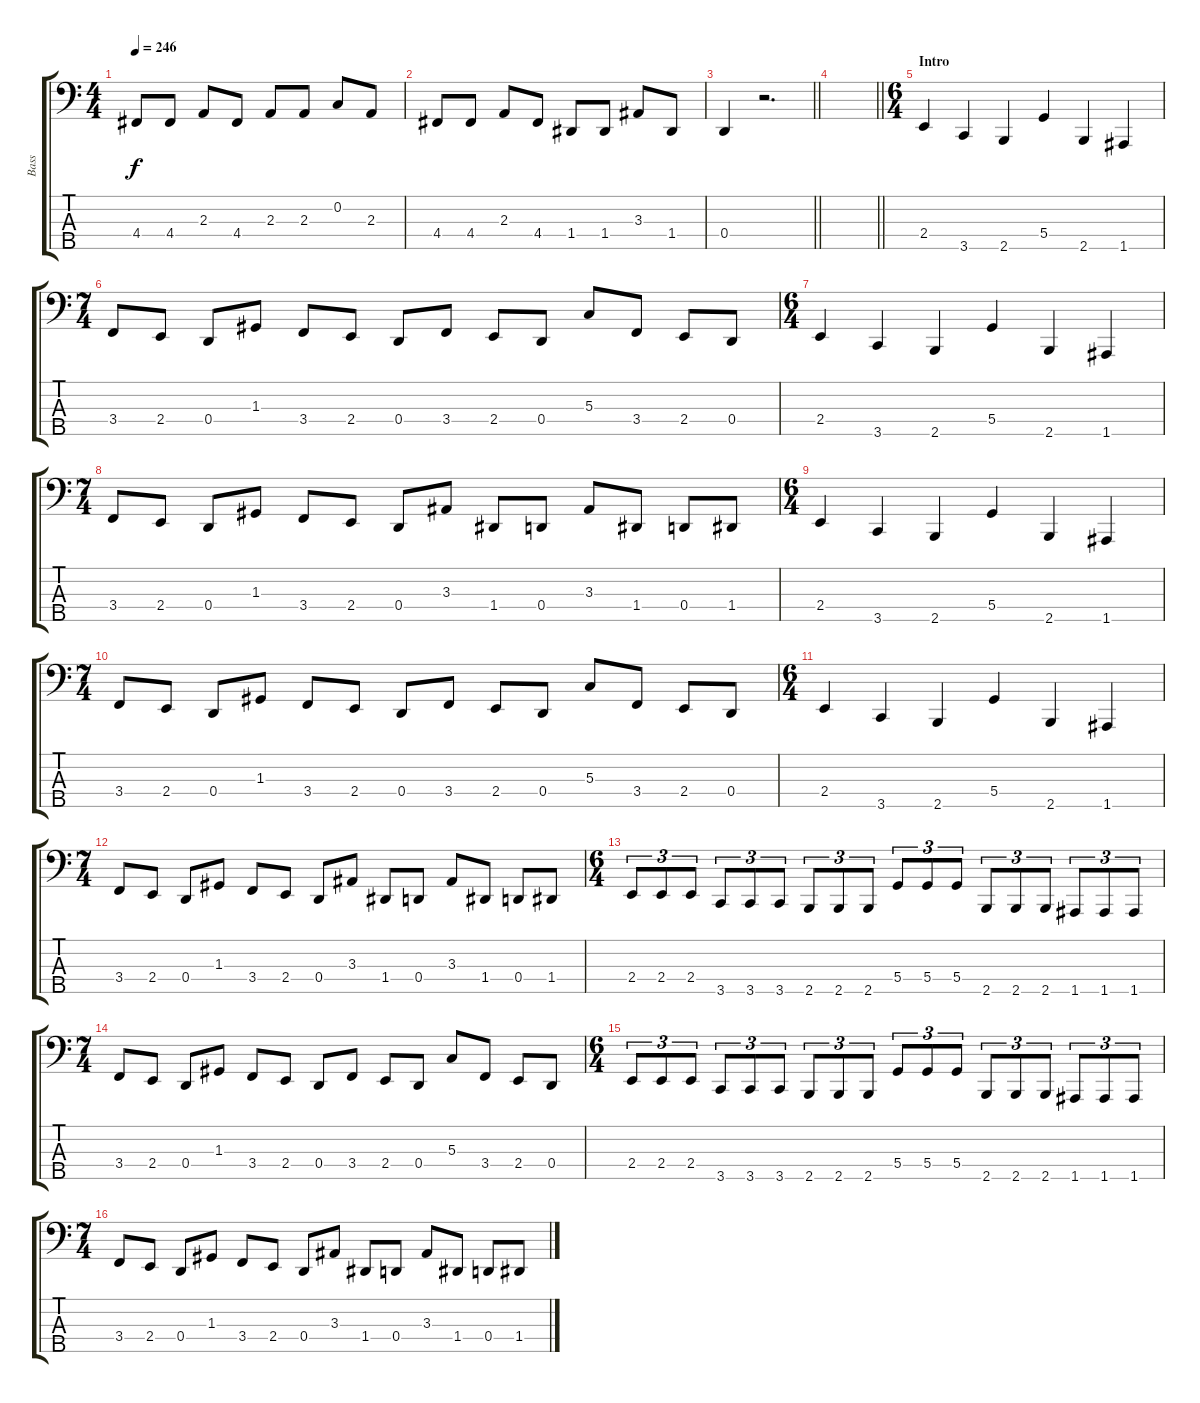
\track ("Bass" "Bass") {instrument electricbassfinger}
\staff {score tabs}
\tuning (F2 C2 G1 D1 A0) {hide}
\ts (4 4)
\section ("" "")
\tempo 246
\clef f4
\ks c
4.4.8{dy f instrument electricbassfinger} 4.4.8 2.3.8 4.4.8 2.3.8 2.3.8 0.2.8 2.3.8 |
4.4.8 4.4.8 2.3.8 4.4.8 1.4.8 1.4.8 3.3.8 1.4.8 |
\barLineRight lightlight
0.4.4 r.2{d} |
\barLineRight lightlight
|
\ts (6 4)
\section ("" "Intro")
2.4.4 3.5.4 2.5.4 5.4.4 2.5.4 1.5.4 |
\ts (7 4)
3.4.8 2.4.8 0.4.8 1.3.8 3.4.8 2.4.8 0.4.8 3.4.8 2.4.8 0.4.8 5.3.8 3.4.8 2.4.8 0.4.8 |
\ts (6 4)
2.4.4 3.5.4 2.5.4 5.4.4 2.5.4 1.5.4 |
\ts (7 4)
3.4.8 2.4.8 0.4.8 1.3.8 3.4.8 2.4.8 0.4.8 3.3.8 1.4.8 0.4.8 3.3.8 1.4.8 0.4.8 1.4.8 |
\ts (6 4)
2.4.4 3.5.4 2.5.4 5.4.4 2.5.4 1.5.4 |
\ts (7 4)
3.4.8 2.4.8 0.4.8 1.3.8 3.4.8 2.4.8 0.4.8 3.4.8 2.4.8 0.4.8 5.3.8 3.4.8 2.4.8 0.4.8 |
\ts (6 4)
2.4.4 3.5.4 2.5.4 5.4.4 2.5.4 1.5.4 |
\ts (7 4)
3.4.8 2.4.8 0.4.8 1.3.8 3.4.8 2.4.8 0.4.8 3.3.8 1.4.8 0.4.8 3.3.8 1.4.8 0.4.8 1.4.8 |
\ts (6 4)
2.4.8{tu (3 2)} 2.4.8{tu (3 2)} 2.4.8{tu (3 2)} 3.5.8{tu (3 2)} 3.5.8{tu (3 2)} 3.5.8{tu (3 2)} 2.5.8{tu (3 2)} 2.5.8{tu (3 2)} 2.5.8{tu (3 2)} 5.4.8{tu (3 2)} 5.4.8{tu (3 2)} 5.4.8{tu (3 2)} 2.5.8{tu (3 2)} 2.5.8{tu (3 2)} 2.5.8{tu (3 2)} 1.5.8{tu (3 2)} 1.5.8{tu (3 2)} 1.5.8{tu (3 2)} |
\ts (7 4)
3.4.8 2.4.8 0.4.8 1.3.8 3.4.8 2.4.8 0.4.8 3.4.8 2.4.8 0.4.8 5.3.8 3.4.8 2.4.8 0.4.8 |
\ts (6 4)
2.4.8{tu (3 2)} 2.4.8{tu (3 2)} 2.4.8{tu (3 2)} 3.5.8{tu (3 2)} 3.5.8{tu (3 2)} 3.5.8{tu (3 2)} 2.5.8{tu (3 2)} 2.5.8{tu (3 2)} 2.5.8{tu (3 2)} 5.4.8{tu (3 2)} 5.4.8{tu (3 2)} 5.4.8{tu (3 2)} 2.5.8{tu (3 2)} 2.5.8{tu (3 2)} 2.5.8{tu (3 2)} 1.5.8{tu (3 2)} 1.5.8{tu (3 2)} 1.5.8{tu (3 2)} |
\ts (7 4)
3.4.8 2.4.8 0.4.8 1.3.8 3.4.8 2.4.8 0.4.8 3.3.8 1.4.8 0.4.8 3.3.8 1.4.8 0.4.8 1.4.8
